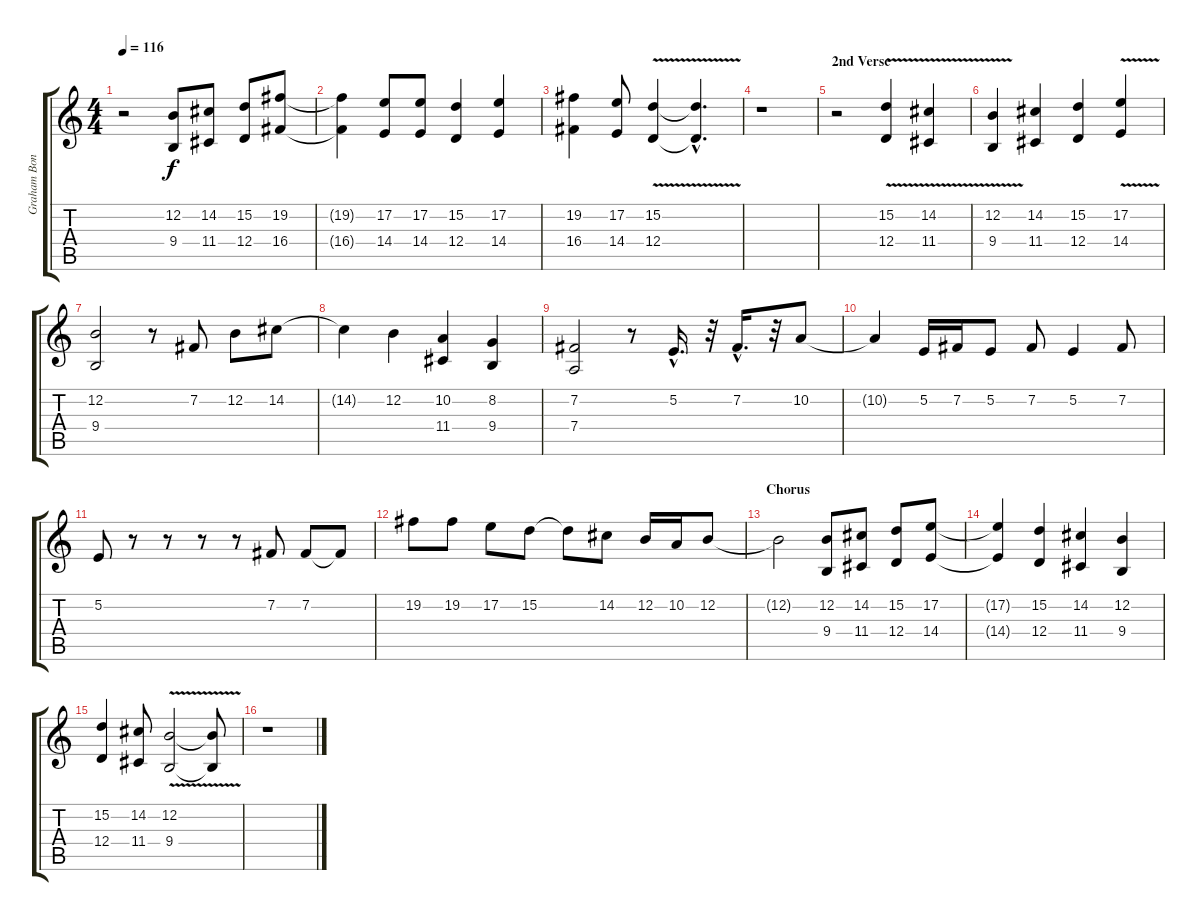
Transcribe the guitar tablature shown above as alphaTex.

\track ("Graham Bonnet" "Graham Bon") {instrument tenorsax}
\staff {score tabs}
\tuning (E4 B3 G3 D3 A2 E2) {hide}
\ts (4 4)
\tempo 116
\clef g2
\ks c
r.2{dy f} (12.2 9.4).8 (14.2 11.4).8 (15.2 12.4).8 (19.2 16.4).8 |
(19.2{t} 16.4{t}).4 (17.2 14.4).8 (17.2 14.4).8 (15.2 12.4).4 (17.2 14.4).4 |
(19.2 16.4).4 (17.2 14.4).8 (15.2{v} 12.4{v}).4 (15.2{hac t} 12.4{hac t}).4{d} |
r.1 |
\section ("" "2nd Verse")
r.2{instrument choiraahs} (15.2{v} 12.4{v}).4 (14.2{v} 11.4{v}).4 |
(12.2{v} 9.4{v}).4 (14.2 11.4).4 (15.2 12.4).4 (17.2{v} 14.4{v}).4 |
(12.2 9.4).2 r.8{instrument tenorsax} 7.2.8 12.2.8 14.2.8 |
14.2{t}.4 12.2.4 (10.2 11.4).4 (8.2 9.4).4 |
(7.2 7.4).2 r.8 5.2{hac}.16{d} r.32 7.2{hac}.16{d} r.32 10.2.8 |
10.2{t}.4 5.2.16 7.2.16 5.2.8 7.2.8 5.2.4 7.2.8 |
5.2.8 r.8 r.8 r.8 r.8 7.2.8 7.2.8 7.2{t}.8 |
19.2.8 19.2.8 17.2.8 15.2.8 15.2{t}.8 14.2.8 12.2.16 10.2.16 12.2.8 |
\section ("" "Chorus")
12.2{t}.2 (12.2 9.4).8 (14.2 11.4).8 (15.2 12.4).8 (17.2 14.4).8 |
(17.2{t} 14.4{t}).4 (15.2 12.4).4 (14.2 11.4).4 (12.2 9.4).4 |
(15.2 12.4).4 (14.2 11.4).8 (12.2{v} 9.4).2 (12.2{t} 9.4{t}).8 |
r.1
